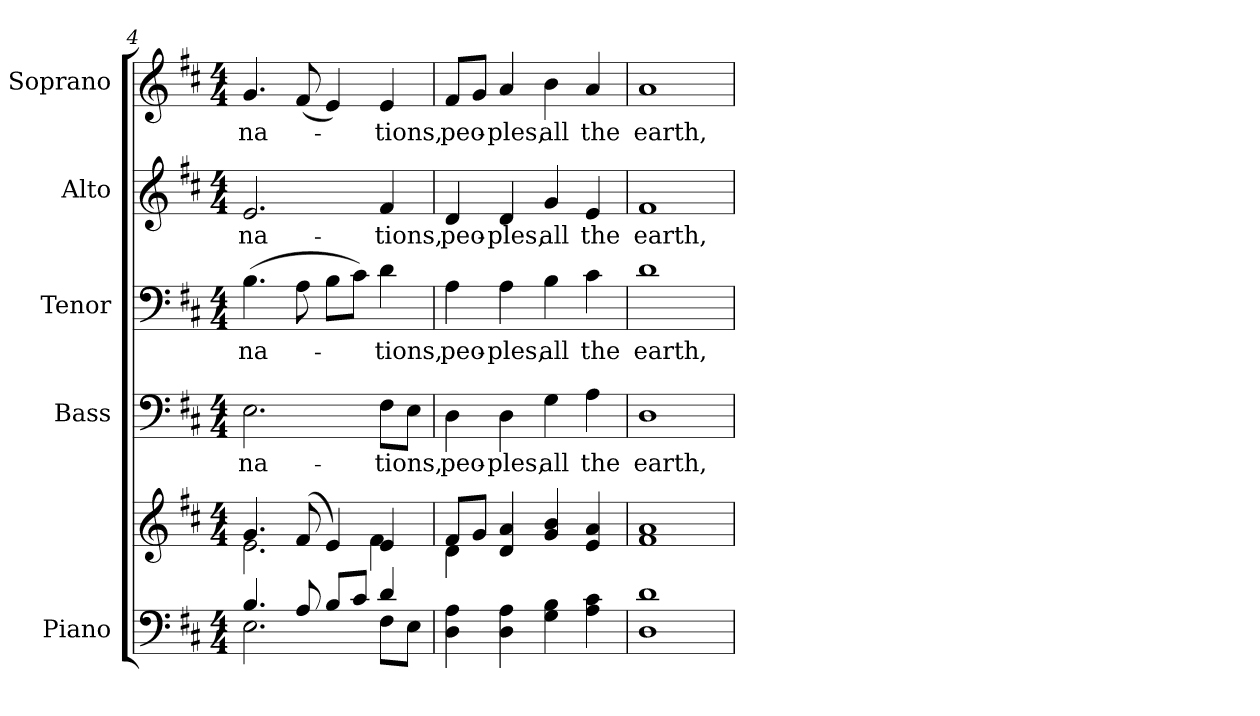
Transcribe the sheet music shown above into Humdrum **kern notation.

**kern	**kern	**kern	**text	**kern	**text	**kern	**text	**kern	**text
*part5	*part5	*part4	*part4	*part3	*part3	*part2	*part2	*part1	*part1
*staff6	*staff5	*staff4	*staff4	*staff3	*staff3	*staff2	*staff2	*staff1	*staff1
*I"Piano	*	*I"Bass	*	*I"Tenor	*	*I"Alto	*	*I"Soprano	*
*I'Pno.	*	*I'B.	*	*I'T.	*	*I'A.	*	*I'S.	*
*clefF4	*clefG2	*clefF4	*	*clefF4	*	*clefG2	*	*clefG2	*
*k[f#c#]	*k[f#c#]	*k[f#c#]	*	*k[f#c#]	*	*k[f#c#]	*	*k[f#c#]	*
*D:	*D:	*D:	*	*D:	*	*D:	*	*D:	*
*M4/4	*M4/4	*M4/4	*	*M4/4	*	*M4/4	*	*M4/4	*
=4	=4	=4	=4	=4	=4	=4	=4	=4	=4
*^	*^	*	*	*	*	*	*	*	*
!	!	!	!	!	!LO:LY:b:color=#000000	!	!	!	!	!	!
!	!	!	!	!	!	!	!LO:LY:b:color=#000000	!	!	!	!
!	!	!	!	!	!	!	!	!	!LO:LY:b:color=#000000	!	!
!	!	!	!	!	!	!	!	!	!	!	!LO:LY:b:color=#000000
4.Bi/	2.Ei\	4.gi/	2.ei\	2.Ei\	na-	(4.Bi\	na-	2.ei/	na-	4.gi/	na-
8Ai/	.	(8f#i/	.	.	.	8Ai\	.	.	.	(8f#i/	.
8Bi/L	.	4ei/)	.	.	.	8Bi\L	.	.	.	4ei/)	.
8c#i/J	.	.	.	.	.	8c#i\J)	.	.	.	.	.
!	!	!	!	!	!LO:LY:b:color=#000000	!	!	!	!	!	!
!	!	!	!	!	!	!	!LO:LY:b:color=#000000	!	!	!	!
!	!	!	!	!	!	!	!	!	!LO:LY:b:color=#000000	!	!
!	!	!	!	!	!	!	!	!	!	!	!LO:LY:b:color=#000000
4di/	8F#i\L	4ei/	4f#i\	8F#i\L	-tions,	4di\	-tions,	4f#i/	-tions,	4ei/	-tions,
.	8Ei\J	.	.	8Ei\J	.	.	.	.	.	.	.
*v	*v	*	*	*	*	*	*	*	*	*	*
!!LO:PB:g=z
=5	=5	=5	=5	=5	=5	=5	=5	=5	=5	=5
*^	*	*	*	*	*	*	*	*	*	*
!	!	!	!	!	!LO:LY:b:color=#000000	!	!	!	!	!	!
*v	*v	*	*	*	*	*	*	*	*	*	*
*^	*	*	*	*	*	*	*	*	*	*
!	!	!	!	!	!	!	!LO:LY:b:color=#000000	!	!	!	!
*v	*v	*	*	*	*	*	*	*	*	*	*
*^	*	*	*	*	*	*	*	*	*	*
!	!	!	!	!	!	!	!	!	!LO:LY:b:color=#000000	!	!
*v	*v	*	*	*	*	*	*	*	*	*	*
*^	*	*	*	*	*	*	*	*	*	*
!	!	!	!	!	!	!	!	!	!	!	!LO:LY:b:color=#000000
*v	*v	*	*	*	*	*	*	*	*	*	*
4Di\ 4Ai	8f#i/L	4di\	4Di\	peo-	4Ai\	peo-	4di/	peo-	8f#i/L	peo-
.	8gi/J	.	.	.	.	.	.	.	8gi/J	.
!	!	!	!	!LO:LY:b:color=#000000	!	!	!	!	!	!
!	!	!	!	!	!	!LO:LY:b:color=#000000	!	!	!	!
!	!	!	!	!	!	!	!	!LO:LY:b:color=#000000	!	!
!	!	!	!	!	!	!	!	!	!	!LO:LY:b:color=#000000
4Di\ 4Ai	4di/ 4ai	4ryy	4Di\	-ples,	4Ai\	-ples,	4di/	-ples,	4ai/	-ples,
!	!	!	!	!LO:LY:b:color=#000000	!	!	!	!	!	!
!	!	!	!	!	!	!LO:LY:b:color=#000000	!	!	!	!
!	!	!	!	!	!	!	!	!LO:LY:b:color=#000000	!	!
!	!	!	!	!	!	!	!	!	!	!LO:LY:b:color=#000000
4Gi\ 4Bi	4gi/ 4bi	2ryy	4Gi\	all	4Bi\	all	4gi/	all	4bi\	all
!	!	!	!	!LO:LY:b:color=#000000	!	!	!	!	!	!
!	!	!	!	!	!	!LO:LY:b:color=#000000	!	!	!	!
!	!	!	!	!	!	!	!	!LO:LY:b:color=#000000	!	!
!	!	!	!	!	!	!	!	!	!	!LO:LY:b:color=#000000
4Ai\ 4c#i	4ei/ 4ai	.	4Ai\	the	4c#i\	the	4ei/	the	4ai/	the
*	*v	*v	*	*	*	*	*	*	*	*
=6	=6	=6	=6	=6	=6	=6	=6	=6	=6
!	!	!	!LO:LY:b:color=#000000	!	!	!	!	!	!
!	!	!	!	!	!LO:LY:b:color=#000000	!	!	!	!
!	!	!	!	!	!	!	!LO:LY:b:color=#000000	!	!
!	!	!	!	!	!	!	!	!	!LO:LY:b:color=#000000
1Di 1di	1f#i 1ai	1Di	earth,	1di	earth,	1f#i	earth,	1ai	earth,
=	=	=	=	=	=	=	=	=	=
*-	*-	*-	*-	*-	*-	*-	*-	*-	*-
